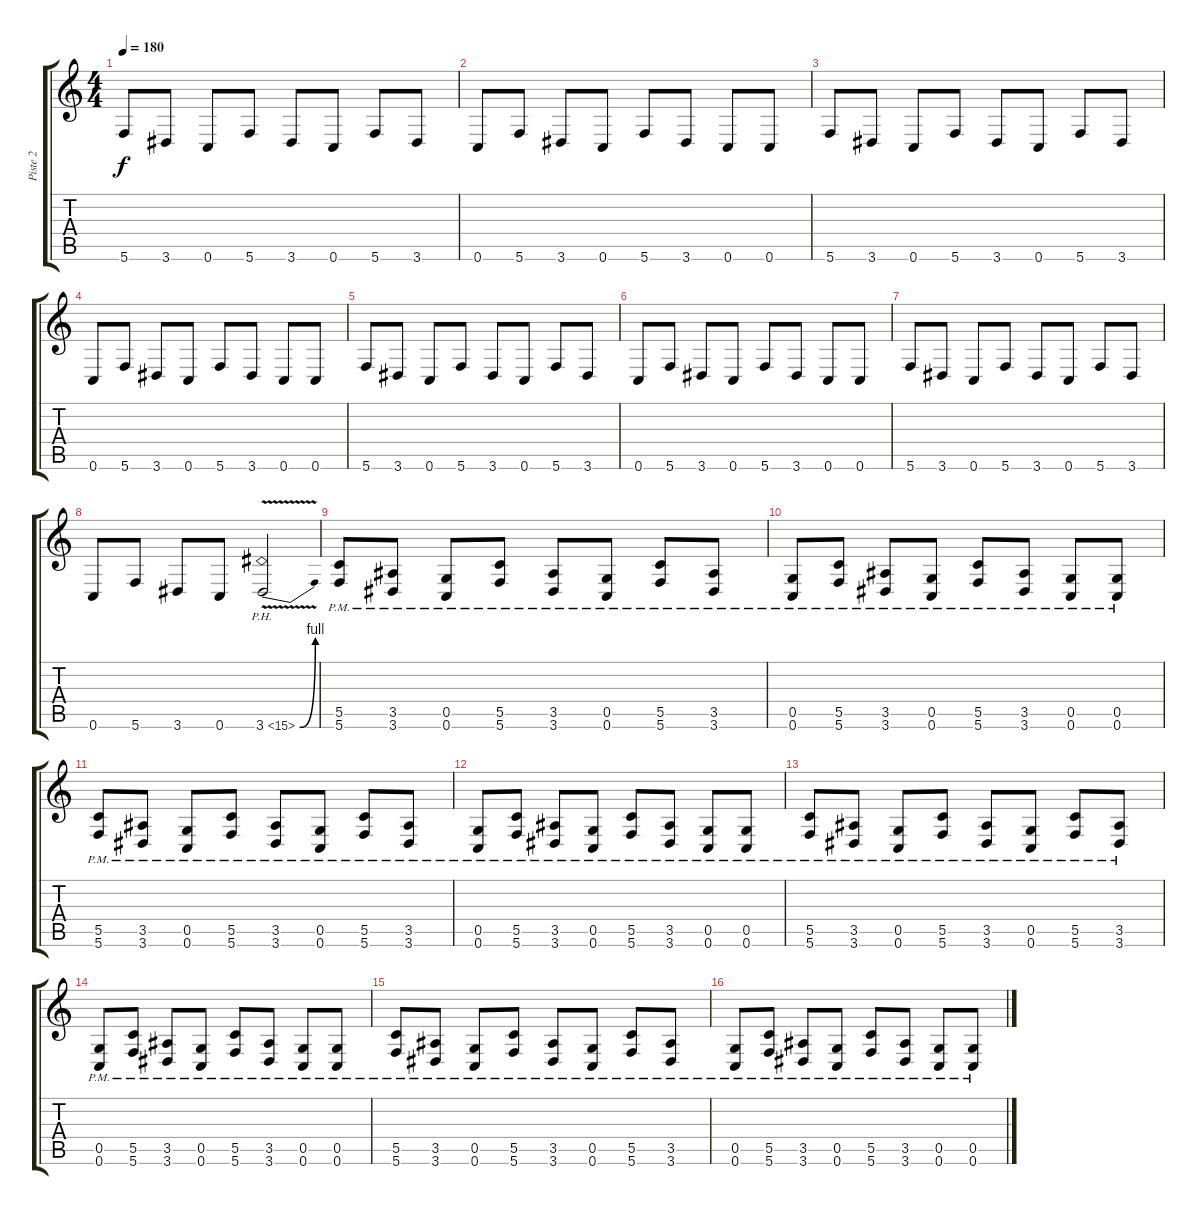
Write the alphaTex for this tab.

\track ("Piste 2" "Piste 2") {instrument distortionguitar}
\staff {score tabs}
\tuning (D4 A3 F3 C3 G2 C2) {hide}
\ts (4 4)
\tempo 180
\clef g2
\ks c
5.6.8{dy f} 3.6.8 0.6.8 5.6.8 3.6.8 0.6.8 5.6.8 3.6.8 |
0.6.8 5.6.8 3.6.8 0.6.8 5.6.8 3.6.8 0.6.8 0.6.8 |
5.6.8 3.6.8 0.6.8 5.6.8 3.6.8 0.6.8 5.6.8 3.6.8 |
0.6.8 5.6.8 3.6.8 0.6.8 5.6.8 3.6.8 0.6.8 0.6.8 |
5.6.8 3.6.8 0.6.8 5.6.8 3.6.8 0.6.8 5.6.8 3.6.8 |
0.6.8 5.6.8 3.6.8 0.6.8 5.6.8 3.6.8 0.6.8 0.6.8 |
5.6.8 3.6.8 0.6.8 5.6.8 3.6.8 0.6.8 5.6.8 3.6.8 |
0.6.8 5.6.8 3.6.8 0.6.8 3.6{be (bend 0 0 60 4) ph 12 v}.2{instrument guitarharmonics} |
(5.5{pm} 5.6{pm}).8{instrument distortionguitar} (3.5{pm} 3.6{pm}).8 (0.5{pm} 0.6{pm}).8 (5.5{pm} 5.6{pm}).8 (3.5{pm} 3.6{pm}).8 (0.5{pm} 0.6{pm}).8 (5.5{pm} 5.6{pm}).8 (3.5{pm} 3.6{pm}).8 |
(0.5{pm} 0.6{pm}).8 (5.5{pm} 5.6{pm}).8 (3.5{pm} 3.6{pm}).8 (0.5{pm} 0.6{pm}).8 (5.5{pm} 5.6{pm}).8 (3.5{pm} 3.6{pm}).8 (0.5{pm} 0.6{pm}).8 (0.5{pm} 0.6{pm}).8 |
(5.5{pm} 5.6{pm}).8 (3.5{pm} 3.6{pm}).8 (0.5{pm} 0.6{pm}).8 (5.5{pm} 5.6{pm}).8 (3.5{pm} 3.6{pm}).8 (0.5{pm} 0.6{pm}).8 (5.5{pm} 5.6{pm}).8 (3.5{pm} 3.6{pm}).8 |
(0.5{pm} 0.6{pm}).8 (5.5{pm} 5.6{pm}).8 (3.5{pm} 3.6{pm}).8 (0.5{pm} 0.6{pm}).8 (5.5{pm} 5.6{pm}).8 (3.5{pm} 3.6{pm}).8 (0.5{pm} 0.6{pm}).8 (0.5{pm} 0.6{pm}).8 |
(5.5{pm} 5.6{pm}).8 (3.5{pm} 3.6{pm}).8 (0.5{pm} 0.6{pm}).8 (5.5{pm} 5.6{pm}).8 (3.5{pm} 3.6{pm}).8 (0.5{pm} 0.6{pm}).8 (5.5{pm} 5.6{pm}).8 (3.5{pm} 3.6{pm}).8 |
(0.5{pm} 0.6{pm}).8 (5.5{pm} 5.6{pm}).8 (3.5{pm} 3.6{pm}).8 (0.5{pm} 0.6{pm}).8 (5.5{pm} 5.6{pm}).8 (3.5{pm} 3.6{pm}).8 (0.5{pm} 0.6{pm}).8 (0.5{pm} 0.6{pm}).8 |
(5.5{pm} 5.6{pm}).8 (3.5{pm} 3.6{pm}).8 (0.5{pm} 0.6{pm}).8 (5.5{pm} 5.6{pm}).8 (3.5{pm} 3.6{pm}).8 (0.5{pm} 0.6{pm}).8 (5.5{pm} 5.6{pm}).8 (3.5{pm} 3.6{pm}).8 |
(0.5{pm} 0.6{pm}).8 (5.5{pm} 5.6{pm}).8 (3.5{pm} 3.6{pm}).8 (0.5{pm} 0.6{pm}).8 (5.5{pm} 5.6{pm}).8 (3.5{pm} 3.6{pm}).8 (0.5{pm} 0.6{pm}).8 (0.5{pm} 0.6{pm}).8
